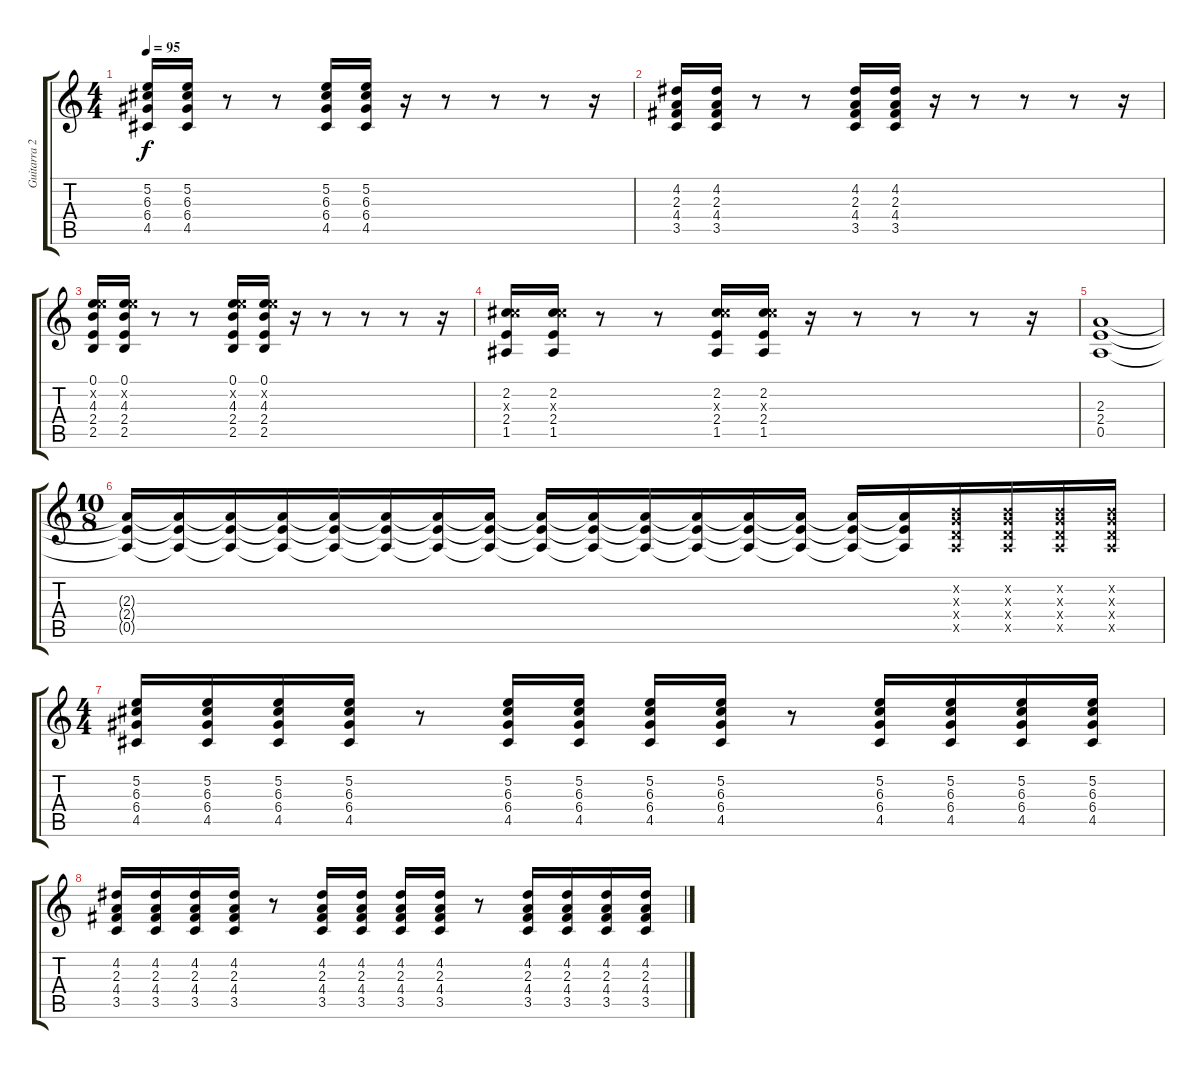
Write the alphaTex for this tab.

\track ("Guitarra 2" "Guitarra 2") {instrument distortionguitar}
\staff {score tabs}
\tuning (E4 B3 G3 D3 A2 E2) {hide}
\ts (4 4)
\tempo 95
\clef g2
\ks c
(5.2 6.3 6.4 4.5).16{dy f} (5.2 6.3 6.4 4.5).16 r.8 r.8 (5.2 6.3 6.4 4.5).16 (5.2 6.3 6.4 4.5).16 r.16 r.8 r.8 r.8 r.16 |
(4.2 2.3 4.4 3.5).16 (4.2 2.3 4.4 3.5).16 r.8 r.8 (4.2 2.3 4.4 3.5).16 (4.2 2.3 4.4 3.5).16 r.16 r.8 r.8 r.8 r.16 |
(0.1 5.2{x} 4.3 2.4 2.5).16 (0.1 5.2{x} 4.3 2.4 2.5).16 r.8 r.8 (0.1 5.2{x} 4.3 2.4 2.5).16 (0.1 5.2{x} 4.3 2.4 2.5).16 r.16 r.8 r.8 r.8 r.16 |
(2.2 6.3{x} 2.4 1.5).16 (2.2 6.3{x} 2.4 1.5).16 r.8 r.8 (2.2 6.3{x} 2.4 1.5).16 (2.2 6.3{x} 2.4 1.5).16 r.16 r.8 r.8 r.8 r.16 |
(2.3 2.4 0.5).1 |
\ts (10 8)
(2.3{t} 2.4{t} 0.5{t}).16 (2.3{t} 2.4{t} 0.5{t}).16 (2.3{t} 2.4{t} 0.5{t}).16 (2.3{t} 2.4{t} 0.5{t}).16 (2.3{t} 2.4{t} 0.5{t}).16 (2.3{t} 2.4{t} 0.5{t}).16 (2.3{t} 2.4{t} 0.5{t}).16 (2.3{t} 2.4{t} 0.5{t}).16 (2.3{t} 2.4{t} 0.5{t}).16 (2.3{t} 2.4{t} 0.5{t}).16 (2.3{t} 2.4{t} 0.5{t}).16 (2.3{t} 2.4{t} 0.5{t}).16 (2.3{t} 2.4{t} 0.5{t}).16 (2.3{t} 2.4{t} 0.5{t}).16 (2.3{t} 2.4{t} 0.5{t}).16 (2.3{t} 2.4{t} 0.5{t}).16 (0.2{x} 0.3{x} 0.4{x} 0.5{x}).16 (0.2{x} 0.3{x} 0.4{x} 0.5{x}).16 (0.2{x} 0.3{x} 0.4{x} 0.5{x}).16 (0.2{x} 0.3{x} 0.4{x} 0.5{x}).16 |
\ts (4 4)
(5.2 6.3 6.4 4.5).16 (5.2 6.3 6.4 4.5).16 (5.2 6.3 6.4 4.5).16 (5.2 6.3 6.4 4.5).16 r.8 (5.2 6.3 6.4 4.5).16 (5.2 6.3 6.4 4.5).16 (5.2 6.3 6.4 4.5).16 (5.2 6.3 6.4 4.5).16 r.8 (5.2 6.3 6.4 4.5).16 (5.2 6.3 6.4 4.5).16 (5.2 6.3 6.4 4.5).16 (5.2 6.3 6.4 4.5).16 |
(4.2 2.3 4.4 3.5).16 (4.2 2.3 4.4 3.5).16 (4.2 2.3 4.4 3.5).16 (4.2 2.3 4.4 3.5).16 r.8 (4.2 2.3 4.4 3.5).16 (4.2 2.3 4.4 3.5).16 (4.2 2.3 4.4 3.5).16 (4.2 2.3 4.4 3.5).16 r.8 (4.2 2.3 4.4 3.5).16 (4.2 2.3 4.4 3.5).16 (4.2 2.3 4.4 3.5).16 (4.2 2.3 4.4 3.5).16
